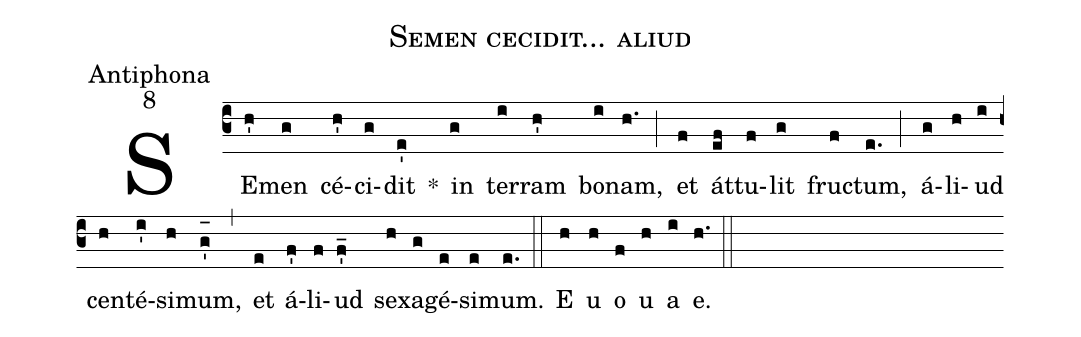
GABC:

name:Semen cecidit... aliud;
office-part:Antiphona;
mode:8;
%%
(c3) SE(h')men(g) cé(h')ci(g)dit(e') *() in(g) ter(i)ram(h') bo(i)nam,(h.) (;) et(f) át(ef)tu(f)lit(g) fru(f)ctum,(e.) (;) á(g)li(h)ud(i) cen(h)té(i')si(h)mum,(g'_[oh:h]) (,) et(e) á(f')li(f)ud(f'_) se(h)xa(g)gé(e)si(e)mum.(e.) (::) <eu>E(h) u(h) o(f) u(h) a(i) e.</eu>(h.) (::)
